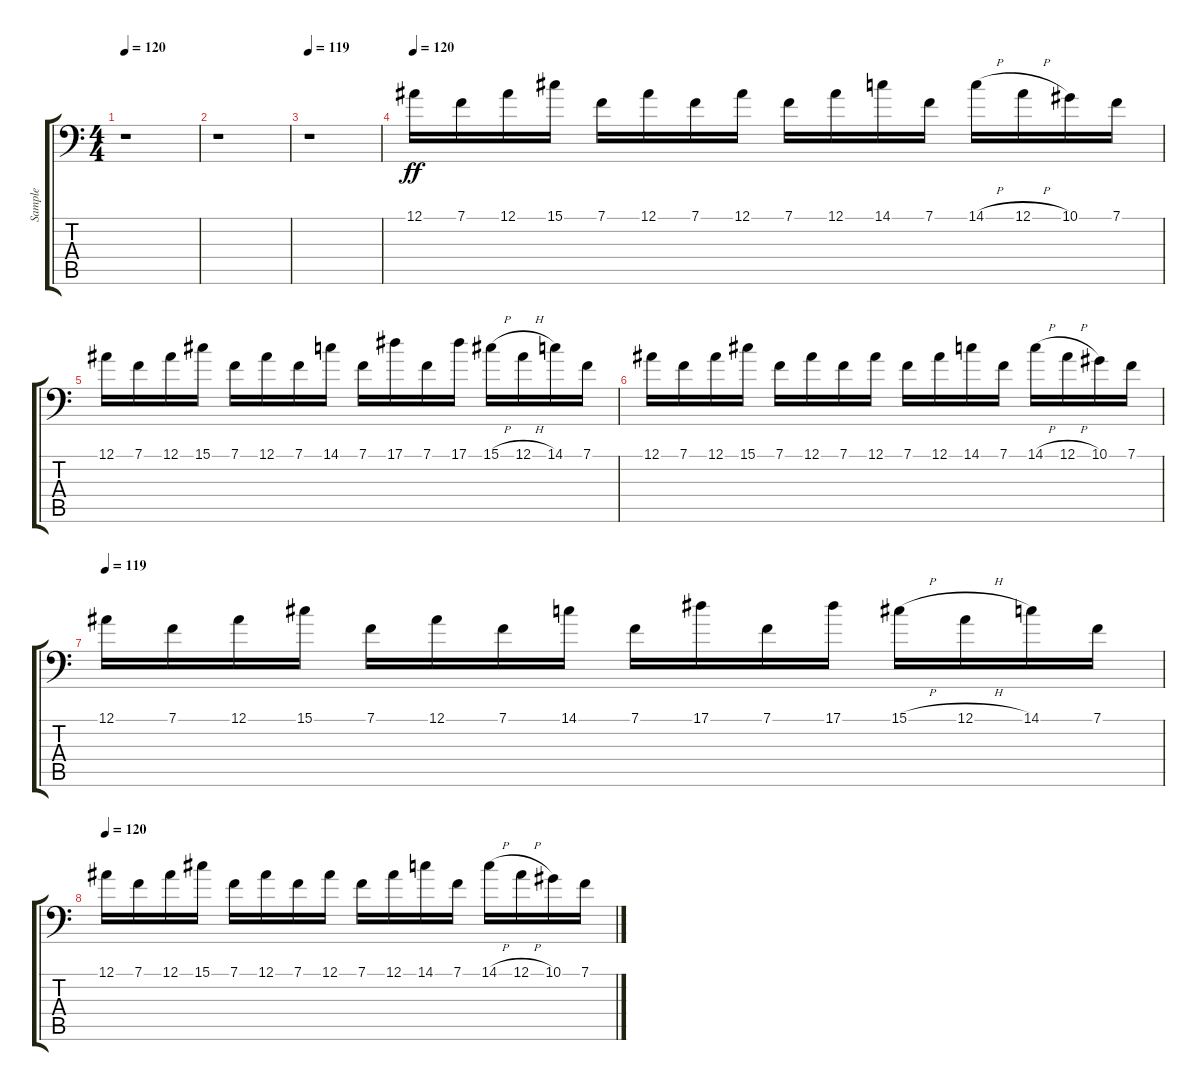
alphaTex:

\track ("Sample" "Sample") {instrument recorder}
\staff {score tabs}
\tuning (Bb3 F3 Db3 Ab2 Eb2 Bb1) {hide}
\ts (4 4)
\tempo 120
\clef f4
\ks c
r.1{dy f} |
r.1 |
\tempo 119
r.1 |
\tempo 120
12.1.16{dy ff} 7.1.16 12.1.16 15.1.16 7.1.16 12.1.16 7.1.16 12.1.16 7.1.16 12.1.16 14.1.16 7.1.16 14.1{h}.16 12.1{h}.16 10.1.16 7.1.16 |
12.1.16 7.1.16 12.1.16 15.1.16 7.1.16 12.1.16 7.1.16 14.1.16 7.1.16 17.1.16 7.1.16 17.1.16 15.1{h}.16 12.1{h}.16 14.1.16 7.1.16 |
12.1.16 7.1.16 12.1.16 15.1.16 7.1.16 12.1.16 7.1.16 12.1.16 7.1.16 12.1.16 14.1.16 7.1.16 14.1{h}.16 12.1{h}.16 10.1.16 7.1.16 |
\tempo 119
12.1.16 7.1.16 12.1.16 15.1.16 7.1.16 12.1.16 7.1.16 14.1.16 7.1.16 17.1.16 7.1.16 17.1.16 15.1{h}.16 12.1{h}.16 14.1.16 7.1.16 |
\tempo 120
12.1.16 7.1.16 12.1.16 15.1.16 7.1.16 12.1.16 7.1.16 12.1.16 7.1.16 12.1.16 14.1.16 7.1.16 14.1{h}.16 12.1{h}.16 10.1.16 7.1.16
